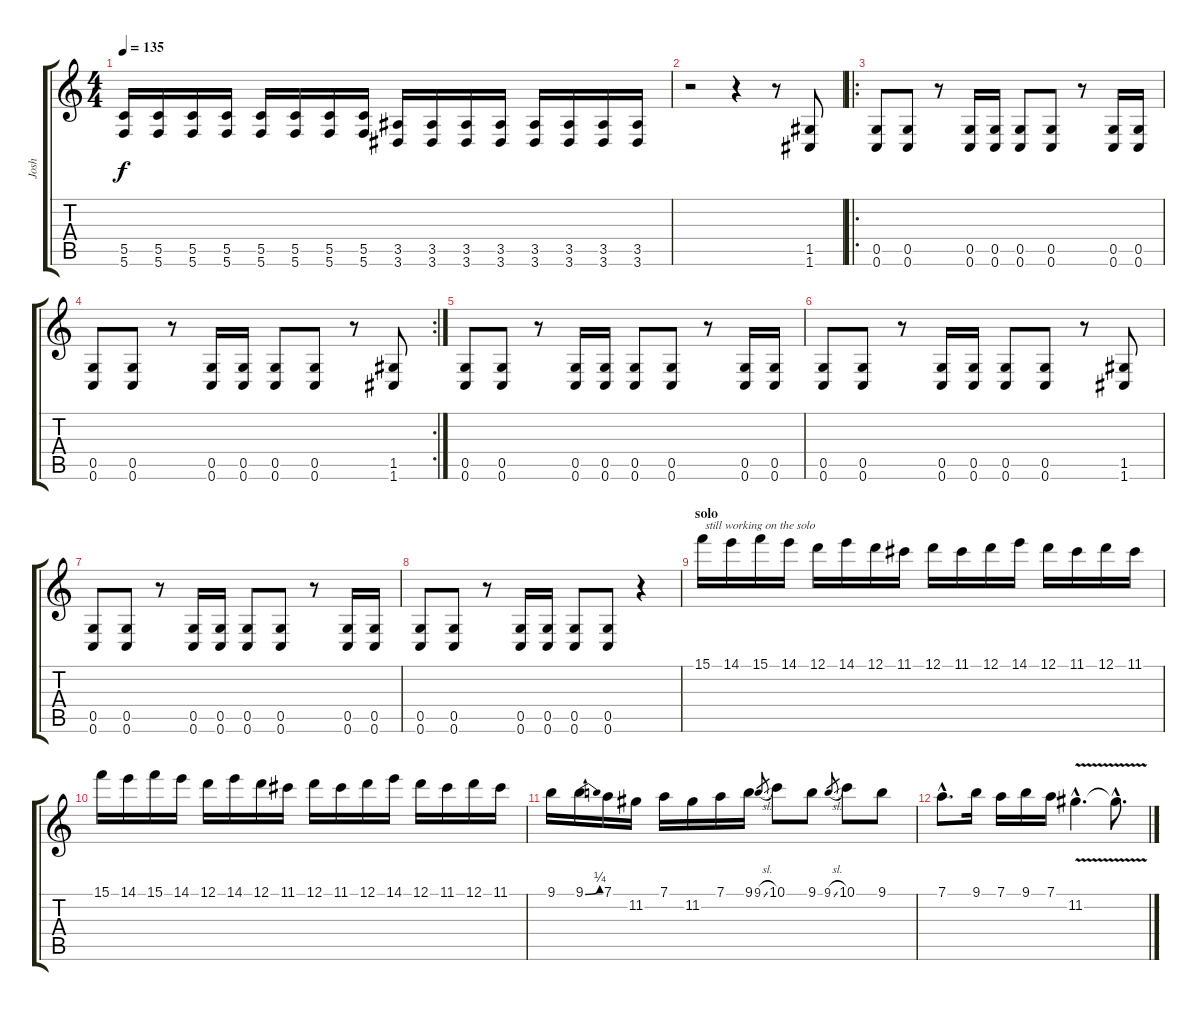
\track ("Josh" "Josh") {instrument distortionguitar}
\staff {score tabs}
\tuning (D4 A3 F3 C3 G2 C2) {hide}
\ts (4 4)
\tempo 135
\clef g2
\ks c
(5.5 5.6).16{dy f} (5.5 5.6).16 (5.5 5.6).16 (5.5 5.6).16 (5.5 5.6).16 (5.5 5.6).16 (5.5 5.6).16 (5.5 5.6).16 (3.5 3.6).16 (3.5 3.6).16 (3.5 3.6).16 (3.5 3.6).16 (3.5 3.6).16 (3.5 3.6).16 (3.5 3.6).16 (3.5 3.6).16 |
r.2 r.4 r.8 (1.5 1.6).8 |
\ro
(0.5 0.6).8 (0.5 0.6).8 r.8 (0.5 0.6).16 (0.5 0.6).16 (0.5 0.6).8 (0.5 0.6).8 r.8 (0.5 0.6).16 (0.5 0.6).16 |
\rc 2
(0.5 0.6).8 (0.5 0.6).8 r.8 (0.5 0.6).16 (0.5 0.6).16 (0.5 0.6).8 (0.5 0.6).8 r.8 (1.5 1.6).8 |
(0.5 0.6).8 (0.5 0.6).8 r.8 (0.5 0.6).16 (0.5 0.6).16 (0.5 0.6).8 (0.5 0.6).8 r.8 (0.5 0.6).16 (0.5 0.6).16 |
(0.5 0.6).8 (0.5 0.6).8 r.8 (0.5 0.6).16 (0.5 0.6).16 (0.5 0.6).8 (0.5 0.6).8 r.8 (1.5 1.6).8 |
(0.5 0.6).8 (0.5 0.6).8 r.8 (0.5 0.6).16 (0.5 0.6).16 (0.5 0.6).8 (0.5 0.6).8 r.8 (0.5 0.6).16 (0.5 0.6).16 |
(0.5 0.6).8 (0.5 0.6).8 r.8 (0.5 0.6).16 (0.5 0.6).16 (0.5 0.6).8 (0.5 0.6).8 r.4 |
\section ("" "solo")
15.1.16{txt " still working on the solo"} 14.1.16 15.1.16 14.1.16 12.1.16 14.1.16 12.1.16 11.1.16 12.1.16 11.1.16 12.1.16 14.1.16 12.1.16 11.1.16 12.1.16 11.1.16 |
15.1.16 14.1.16 15.1.16 14.1.16 12.1.16 14.1.16 12.1.16 11.1.16 12.1.16 11.1.16 12.1.16 14.1.16 12.1.16 11.1.16 12.1.16 11.1.16 |
9.1.16 9.1{be (bend 0 0 60 1)}.16 7.1.16 11.2.16 7.1.16 11.2.16 7.1.16 9.1.16 9.1{sl}.8{gr} 10.1.8 9.1.8 9.1{sl}.8{gr} 10.1.8 9.1.8 |
7.1{hac}.8{d} 9.1.16 7.1.16 9.1.16 7.1.16 11.2{v hac}.4{d} 11.2{hac t}.8{d}
